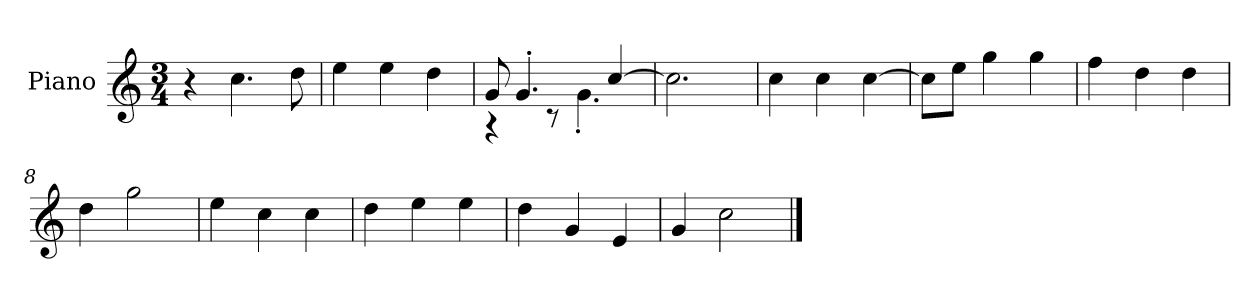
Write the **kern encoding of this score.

**kern
*part1
*staff1
*I"Piano
*I'P-no
*clefG2
*k[]
*M3/4
*MM178
=1
4r
4.cc\
8dd\
=2
4ee\
4ee\
4dd\
=3
*^
8g/	4r
4.g'/	.
.	8r
.	4.g'\
[4cc/	.
*v	*v
=4
2.cc\]
=5
4cc\
4cc\
[4cc\
=6
8cc\L]
8ee\J
4gg\
4gg\
=7
4ff\
4dd\
4dd\
=8
4dd\
2gg\
=9
4ee\
4cc\
4cc\
=10
4dd\
4ee\
4ee\
!!LO:LB:g=z
=11
4dd\
4g/
4e/
=12
4g/
2cc\
==
*-
